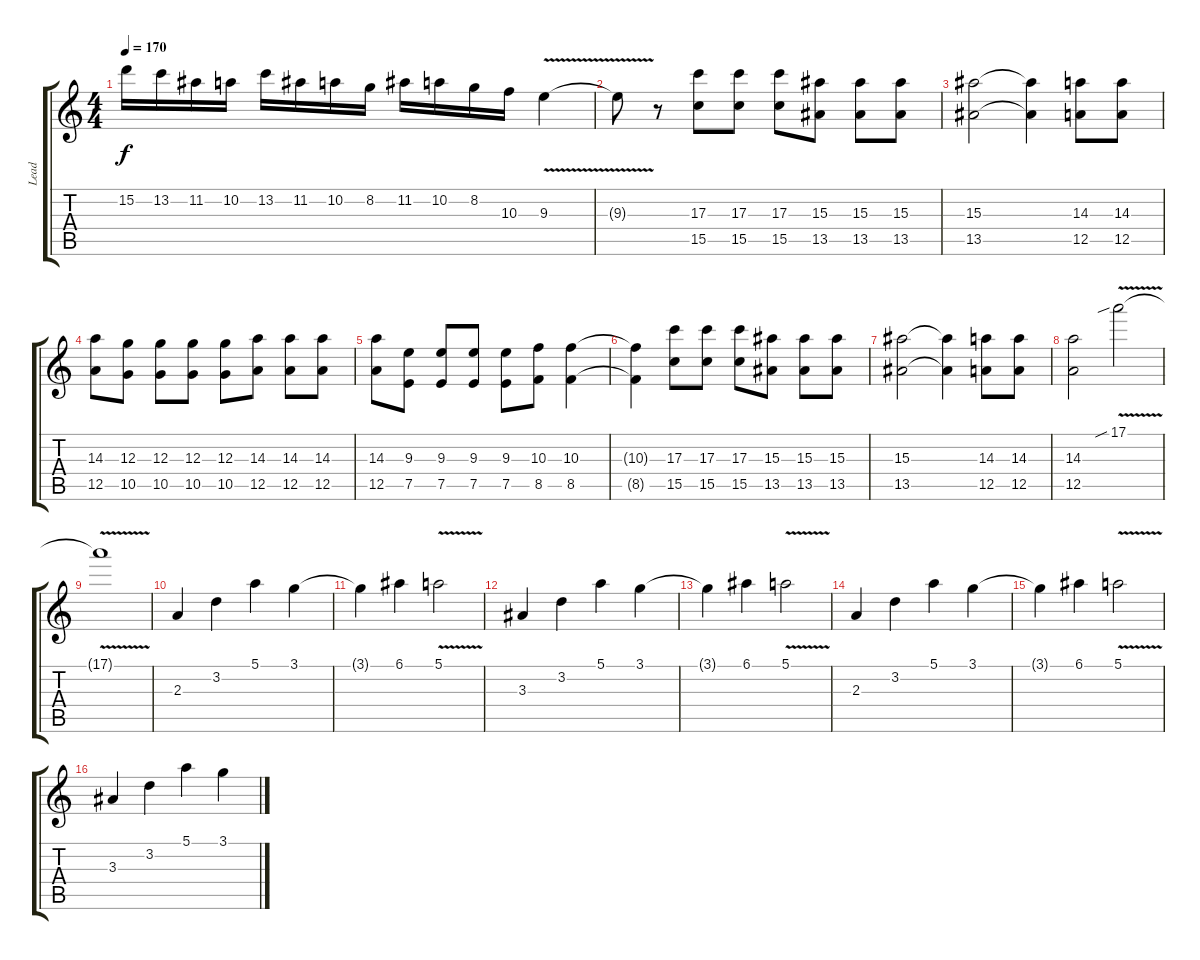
\track ("Lead" "Lead") {instrument overdrivenguitar}
\staff {score tabs}
\tuning (E4 B3 G3 D3 A2 D2) {hide}
\ts (4 4)
\tempo 170
\clef g2
\ks c
15.2.16{dy f} 13.2.16 11.2.16 10.2.16 13.2.16 11.2.16 10.2.16 8.2.16 11.2.16 10.2.16 8.2.16 10.3.16 9.3{v}.4 |
9.3{t}.8 r.8 (17.3 15.5).8 (17.3 15.5).8 (17.3 15.5).8 (15.3 13.5).8 (15.3 13.5).8 (15.3 13.5).8 |
(15.3 13.5).2 (15.3{t} 13.5{t}).4 (14.3 12.5).8 (14.3 12.5).8 |
(14.3 12.5).8 (12.3 10.5).8 (12.3 10.5).8 (12.3 10.5).8 (12.3 10.5).8 (14.3 12.5).8 (14.3 12.5).8 (14.3 12.5).8 |
(14.3 12.5).8 (9.3 7.5).8 (9.3 7.5).8 (9.3 7.5).8 (9.3 7.5).8 (10.3 8.5).8 (10.3 8.5).4 |
(10.3{t} 8.5{t}).4 (17.3 15.5).8 (17.3 15.5).8 (17.3 15.5).8 (15.3 13.5).8 (15.3 13.5).8 (15.3 13.5).8 |
(15.3 13.5).2 (15.3{t} 13.5{t}).4 (14.3 12.5).8 (14.3 12.5).8 |
(14.3 12.5).2 17.1{v sib}.2 |
17.1{t}.1 |
2.3.4 3.2.4 5.1.4 3.1.4 |
3.1{t}.4 6.1.4 5.1{v}.2 |
3.3.4 3.2.4 5.1.4 3.1.4 |
3.1{t}.4 6.1.4 5.1{v}.2 |
2.3.4 3.2.4 5.1.4 3.1.4 |
3.1{t}.4 6.1.4 5.1{v}.2 |
3.3.4 3.2.4 5.1.4 3.1.4
